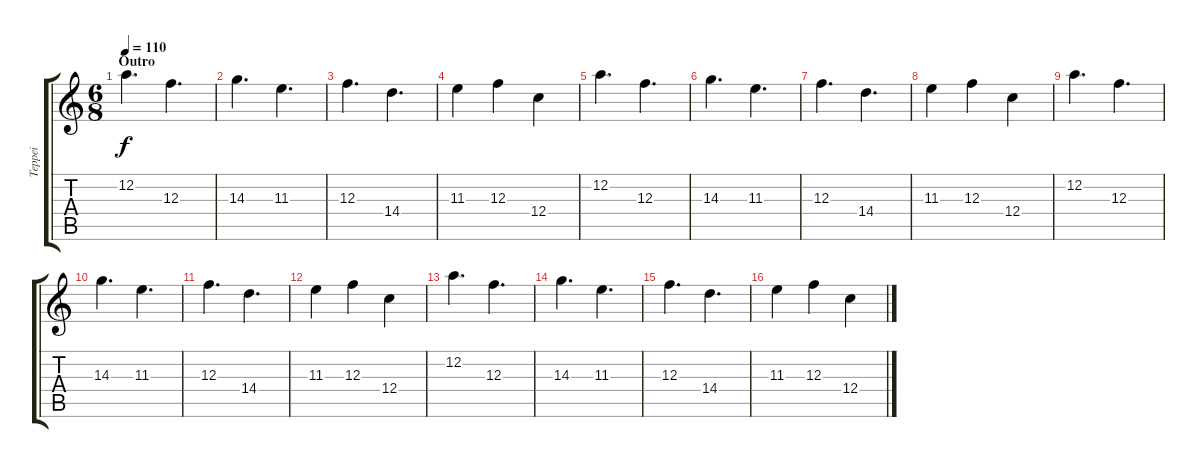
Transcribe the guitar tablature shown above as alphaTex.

\track ("Teppei" "Teppei") {instrument electricguitarjazz}
\staff {score tabs}
\tuning (D4 A3 F3 C3 G2 D2) {hide}
\ts (6 8)
\section ("" "Outro")
\tempo 110
\clef g2
\ks c
12.2.4{d dy f} 12.3.4{d} |
14.3.4{d} 11.3.4{d} |
12.3.4{d} 14.4.4{d} |
11.3.4 12.3.4 12.4.4 |
12.2.4{d} 12.3.4{d} |
14.3.4{d} 11.3.4{d} |
12.3.4{d} 14.4.4{d} |
11.3.4 12.3.4 12.4.4 |
12.2.4{d} 12.3.4{d} |
14.3.4{d} 11.3.4{d} |
12.3.4{d} 14.4.4{d} |
11.3.4 12.3.4 12.4.4 |
12.2.4{d} 12.3.4{d} |
14.3.4{d} 11.3.4{d} |
12.3.4{d} 14.4.4{d} |
11.3.4 12.3.4 12.4{ss}.4
